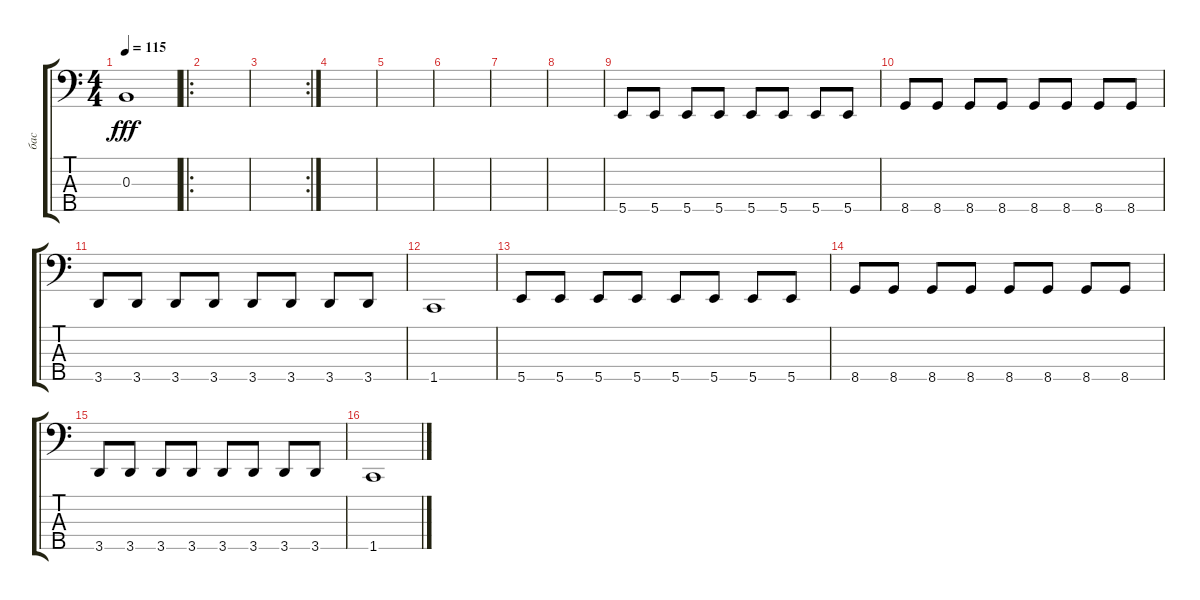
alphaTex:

\track ("бас" "бас") {instrument electricbassfinger}
\staff {score tabs}
\tuning (A2 E2 B1 Gb1 B0) {hide}
\ts (4 4)
\tempo 115
\clef f4
\ks c
0.3.1{dy fff} |
\ro
|
\rc 2
|
|
|
|
|
|
5.5.8 5.5.8 5.5.8 5.5.8 5.5.8 5.5.8 5.5.8 5.5.8 |
8.5.8 8.5.8 8.5.8 8.5.8 8.5.8 8.5.8 8.5.8 8.5.8 |
3.5.8 3.5.8 3.5.8 3.5.8 3.5.8 3.5.8 3.5.8 3.5.8 |
1.5.1 |
5.5.8 5.5.8 5.5.8 5.5.8 5.5.8 5.5.8 5.5.8 5.5.8 |
8.5.8 8.5.8 8.5.8 8.5.8 8.5.8 8.5.8 8.5.8 8.5.8 |
3.5.8 3.5.8 3.5.8 3.5.8 3.5.8 3.5.8 3.5.8 3.5.8 |
1.5.1
